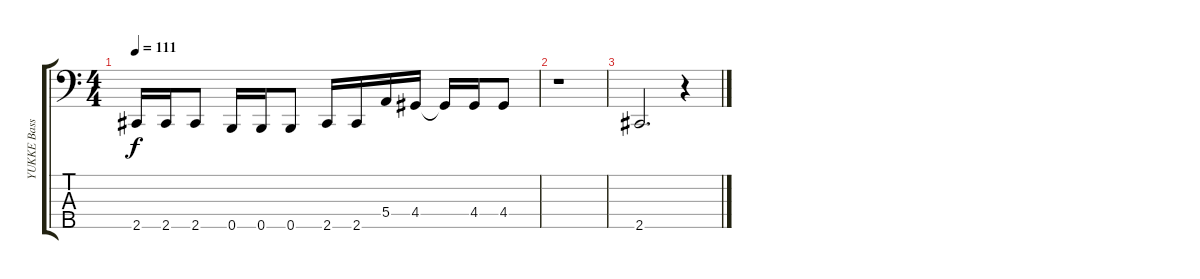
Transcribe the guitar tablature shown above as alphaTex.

\track ("YUKKE Bass" "YUKKE Bass") {instrument electricbassfinger}
\staff {score tabs}
\tuning (G2 D2 A1 E1 B0) {hide}
\ts (4 4)
\tempo 111
\clef f4
\ks c
2.5.16{dy f} 2.5.16 2.5.8 0.5.16 0.5.16 0.5.8 2.5.16 2.5.16 5.4.16 4.4.16 4.4{t}.16 4.4.16 4.4.8 |
r.1 |
2.5.2{d} r.4
